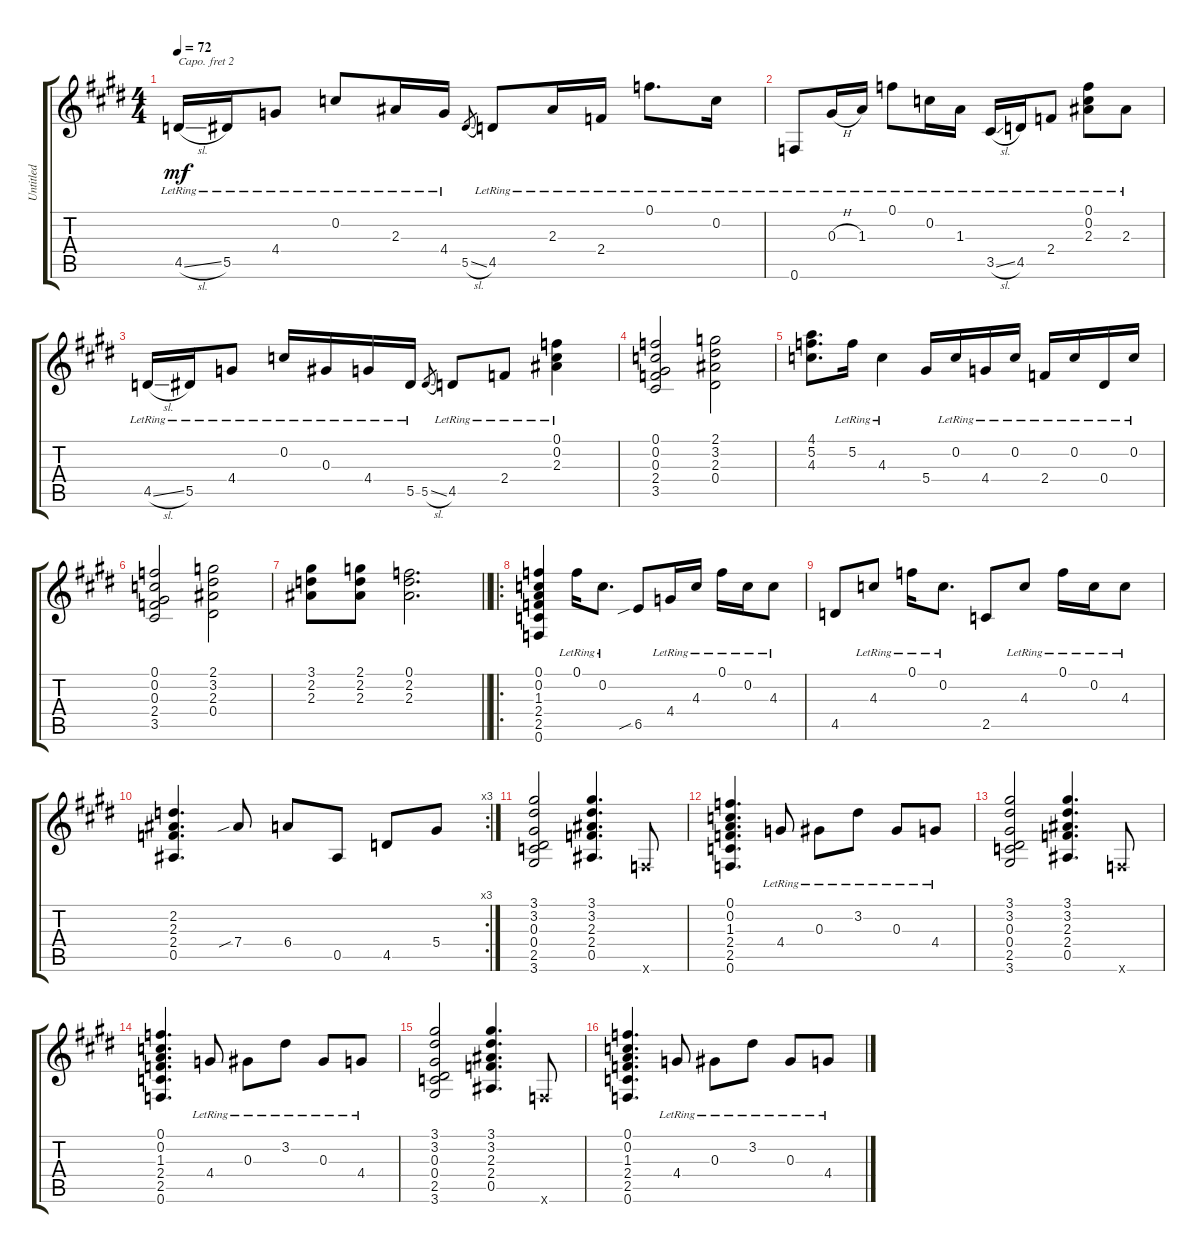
\track ("Untitled" "Untitled") {instrument electricguitarclean}
\staff {score tabs}
\capo 2
\tuning (Eb4 Bb3 Gb3 Db3 Ab2 Eb2) {hide}
\ts (4 4)
\tempo 72
\clef g2
\ks c#minor
4.5{sl lr}.16{dy mf} 5.5{lr}.16 4.4{lr}.8 0.2{lr}.8 2.3{lr}.16 4.4{lr}.16 5.5{sl}.8{gr} 4.5{lr}.8 2.3{lr}.16 2.4{lr}.16 0.1{lr}.8{d} 0.2{lr}.16 |
\ks e
0.6{lr}.8 0.3{h lr}.16 1.3{lr}.16 0.1{lr}.8 0.2{lr}.16 1.3{lr}.16 3.5{sl lr}.16 4.5{lr}.16 2.4{lr}.8 (0.1{lr} 0.2{lr} 2.3{lr}).8 2.3{lr}.8 |
\ks c#minor
4.5{sl lr}.16 5.5{lr}.16 4.4{lr}.8 0.2{lr}.16 0.3{lr}.16 4.4{lr}.16 5.5{lr}.16 5.5{sl}.8{gr} 4.5{lr}.8 2.4{lr}.8 (0.1{lr} 0.2{lr} 2.3{lr}).4 |
\ks e
(0.1 0.2 0.3 2.4 3.5).2 (2.1 3.2 2.3 0.4).2 |
\ks c#minor
(4.1 5.2 4.3).8{d} 5.2{lr}.16 4.3{lr}.4 5.4.16 0.2{lr}.16 4.4{lr}.16 0.2{lr}.16 2.4{lr}.16 0.2{lr}.16 0.4{lr}.16 0.2{lr}.16 |
(0.1 0.2 0.3 2.4 3.5).2 (2.1 3.2 2.3 0.4).2 |
\barLineRight lightlight
(3.1 2.2 2.3).8 (2.1 2.2 2.3).8 (0.1 2.2 2.3).2{d} |
\ro
\ks e
(0.1 0.2 1.3 2.4 2.5 0.6).4 0.1{lr}.16 0.2{lr}.8{d} 6.5{sib}.8 4.4{lr}.16 4.3{lr}.16 0.1{lr}.16 0.2{lr}.16 4.3{lr}.8 |
\ks c#minor
4.5.8 4.3{lr}.8 0.1{lr}.16 0.2{lr}.8{d} 2.5.8 4.3{lr}.8 0.1{lr}.16 0.2{lr}.16 4.3{lr}.8 |
\rc 3
(2.2 2.3 2.4 0.5).4{d} 7.4{sib}.8 6.4.8 0.5.8 4.5.8 5.4.8 |
\ks e
(3.1 3.2 0.3 0.4 2.5 3.6).2 (3.1 3.2 2.3 2.4 0.5).4{d} 0.6{x}.8 |
\ks c#minor
(0.1 0.2 1.3 2.4 2.5 0.6).4{d} 4.4{lr}.8 0.3{lr}.8 3.2{lr}.8 0.3{lr}.8 4.4{lr}.8 |
(3.1 3.2 0.3 0.4 2.5 3.6).2 (3.1 3.2 2.3 2.4 0.5).4{d} 0.6{x}.8 |
(0.1 0.2 1.3 2.4 2.5 0.6).4{d} 4.4{lr}.8 0.3{lr}.8 3.2{lr}.8 0.3{lr}.8 4.4{lr}.8 |
\ks e
(3.1 3.2 0.3 0.4 2.5 3.6).2 (3.1 3.2 2.3 2.4 0.5).4{d} 0.6{x}.8 |
\ks c#minor
(0.1 0.2 1.3 2.4 2.5 0.6).4{d} 4.4{lr}.8 0.3{lr}.8 3.2{lr}.8 0.3{lr}.8 4.4{lr}.8
